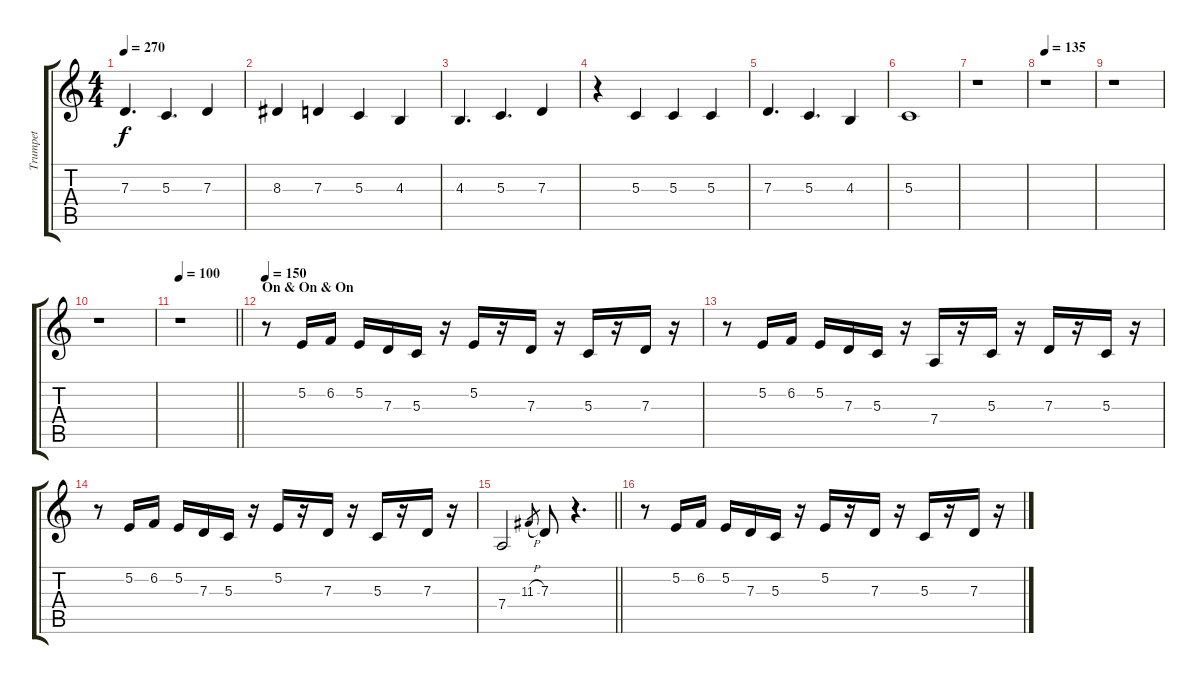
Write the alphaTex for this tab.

\track ("Trumpet" "Trumpet") {instrument trumpet}
\staff {score tabs}
\tuning (E4 B3 G3 D3 A2 E2) {hide}
\ts (4 4)
\tempo 270
\clef g2
\ks c
7.3.4{d dy f} 5.3.4{d} 7.3.4 |
8.3.4 7.3.4 5.3.4 4.3.4 |
4.3.4{d} 5.3.4{d} 7.3.4 |
r.4 5.3.4 5.3.4 5.3.4 |
7.3.4{d} 5.3.4{d} 4.3.4 |
5.3.1 |
r.1 |
\tempo 135
r.1 |
r.1 |
r.1 |
\tempo 100
\barLineRight lightlight
r.1 |
\section ("" "On & On & On")
\tempo 150
r.8 5.2.16 6.2.16 5.2.16 7.3.16 5.3.16 r.16 5.2.16 r.16 7.3.16 r.16 5.3.16 r.16 7.3.16 r.16 |
r.8 5.2.16 6.2.16 5.2.16 7.3.16 5.3.16 r.16 7.4.16 r.16 5.3.16 r.16 7.3.16 r.16 5.3.16 r.16 |
r.8 5.2.16 6.2.16 5.2.16 7.3.16 5.3.16 r.16 5.2.16 r.16 7.3.16 r.16 5.3.16 r.16 7.3.16 r.16 |
\barLineRight lightlight
7.4.2 11.3{h}.8{gr} 7.3.8 r.4{d} |
r.8 5.2.16 6.2.16 5.2.16 7.3.16 5.3.16 r.16 5.2.16 r.16 7.3.16 r.16 5.3.16 r.16 7.3.16 r.16
